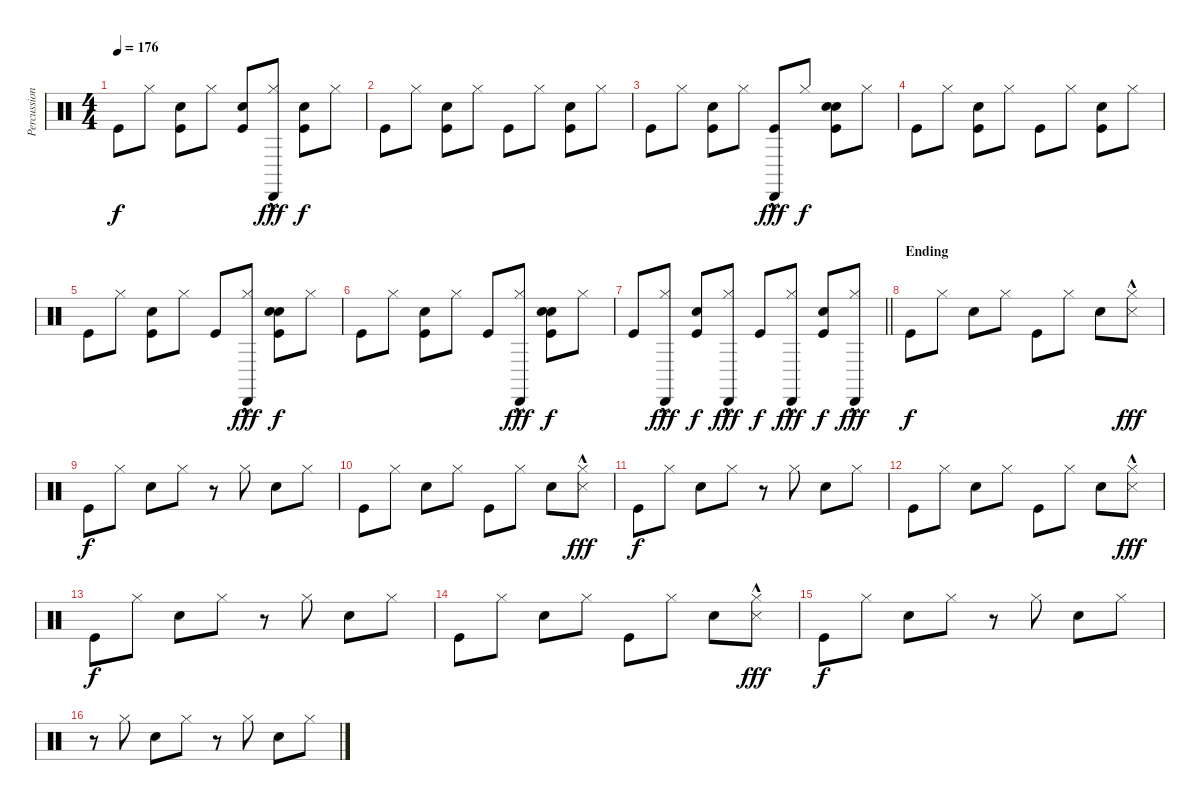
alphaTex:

\track ("Percussion" "Percussion") {instrument percussion}
\staff {score}
\articulation defaults
\ts (4 4)
\tempo 176
\clef neutral
\ks c "Kick (hit)".8{dy f} "Hi-Hat (closed)".8
("Kick (hit)" "Snare (hit) 2").8 "Hi-Hat (closed)".8 ("Kick (hit)" "Hand Clap (hit)").8 ("Hi-Hat (closed)" "Cabasa (hit)"{hac}).8{dy fff} ("Kick (hit)" "Snare (hit) 2").8{dy f} "Hi-Hat (closed)".8 |
"Kick (hit)".8 "Hi-Hat (closed)".8 ("Kick (hit)" "Snare (hit) 2").8 "Hi-Hat (closed)".8 "Kick (hit)".8 "Hi-Hat (closed)".8 ("Kick (hit)" "Snare (hit) 2").8 "Hi-Hat (closed)".8 |
"Kick (hit)".8 "Hi-Hat (closed)".8 ("Kick (hit)" "Snare (hit) 2").8 "Hi-Hat (closed)".8 ("Kick (hit)" "Cabasa (hit)"{hac}).8{dy fff} "Hi-Hat (closed)".8{dy f} ("Kick (hit)" "Snare (hit) 2" "Hand Clap (hit)").8 "Hi-Hat (closed)".8 |
"Kick (hit)".8 "Hi-Hat (closed)".8 ("Kick (hit)" "Snare (hit) 2").8 "Hi-Hat (closed)".8 "Kick (hit)".8 "Hi-Hat (closed)".8 ("Kick (hit)" "Snare (hit) 2").8 "Hi-Hat (closed)".8 |
"Kick (hit)".8 "Hi-Hat (closed)".8 ("Kick (hit)" "Snare (hit) 2").8 "Hi-Hat (closed)".8 "Kick (hit)".8 ("Hi-Hat (closed)" "Cabasa (hit)"{hac}).8{dy fff} ("Kick (hit)" "Snare (hit) 2" "Hand Clap (hit)").8{dy f} "Hi-Hat (closed)".8 |
"Kick (hit)".8 "Hi-Hat (closed)".8 ("Kick (hit)" "Snare (hit) 2").8 "Hi-Hat (closed)".8 "Kick (hit)".8 ("Hi-Hat (closed)" "Cabasa (hit)"{hac}).8{dy fff} ("Kick (hit)" "Snare (hit) 2" "Hand Clap (hit)").8{dy f} "Hi-Hat (closed)".8 |
\barLineRight lightlight "Kick (hit)".8
("Hi-Hat (closed)" "Cabasa (hit)"{hac}).8{dy fff} ("Kick (hit)" "Snare (hit) 2").8{dy f} ("Hi-Hat (closed)" "Cabasa (hit)"{hac}).8{dy fff} "Kick (hit)".8{dy f} ("Hi-Hat (closed)" "Cabasa (hit)"{hac}).8{dy fff} ("Kick (hit)" "Snare (hit) 2").8{dy f} ("Hi-Hat (closed)" "Cabasa (hit)"{hac}).8{dy fff} |
\section ("" "Ending")
"Kick (hit)".8{dy f} "Hi-Hat (closed)".8 "Hand Clap (hit)".8 "Hi-Hat (closed)".8 "Kick (hit)".8 "Hi-Hat (closed)".8 "Hand Clap (hit)".8 ("Hi-Hat (closed)" "Snare (side stick) 3"{hac}).8{dy fff} |
"Kick (hit)".8{dy f} "Hi-Hat (closed)".8 "Hand Clap (hit)".8 "Hi-Hat (closed)".8 r.8 "Hi-Hat (closed)".8 "Hand Clap (hit)".8 "Hi-Hat (closed)".8 |
"Kick (hit)".8 "Hi-Hat (closed)".8 "Hand Clap (hit)".8 "Hi-Hat (closed)".8 "Kick (hit)".8 "Hi-Hat (closed)".8 "Hand Clap (hit)".8 ("Hi-Hat (closed)" "Snare (side stick) 3"{hac}).8{dy fff} |
"Kick (hit)".8{dy f} "Hi-Hat (closed)".8 "Hand Clap (hit)".8 "Hi-Hat (closed)".8 r.8 "Hi-Hat (closed)".8 "Hand Clap (hit)".8 "Hi-Hat (closed)".8 |
"Kick (hit)".8 "Hi-Hat (closed)".8 "Hand Clap (hit)".8 "Hi-Hat (closed)".8 "Kick (hit)".8 "Hi-Hat (closed)".8 "Hand Clap (hit)".8 ("Hi-Hat (closed)" "Snare (side stick) 3"{hac}).8{dy fff} |
"Kick (hit)".8{dy f} "Hi-Hat (closed)".8 "Hand Clap (hit)".8 "Hi-Hat (closed)".8 r.8 "Hi-Hat (closed)".8 "Hand Clap (hit)".8 "Hi-Hat (closed)".8 |
"Kick (hit)".8 "Hi-Hat (closed)".8 "Hand Clap (hit)".8 "Hi-Hat (closed)".8 "Kick (hit)".8 "Hi-Hat (closed)".8 "Hand Clap (hit)".8 ("Hi-Hat (closed)" "Snare (side stick) 3"{hac}).8{dy fff} |
"Kick (hit)".8{dy f} "Hi-Hat (closed)".8 "Hand Clap (hit)".8 "Hi-Hat (closed)".8 r.8 "Hi-Hat (closed)".8 "Hand Clap (hit)".8 "Hi-Hat (closed)".8 |
r.8 "Hi-Hat (closed)".8 "Hand Clap (hit)".8 "Hi-Hat (closed)".8 r.8 "Hi-Hat (closed)".8 "Hand Clap (hit)".8 "Hi-Hat (closed)".8
